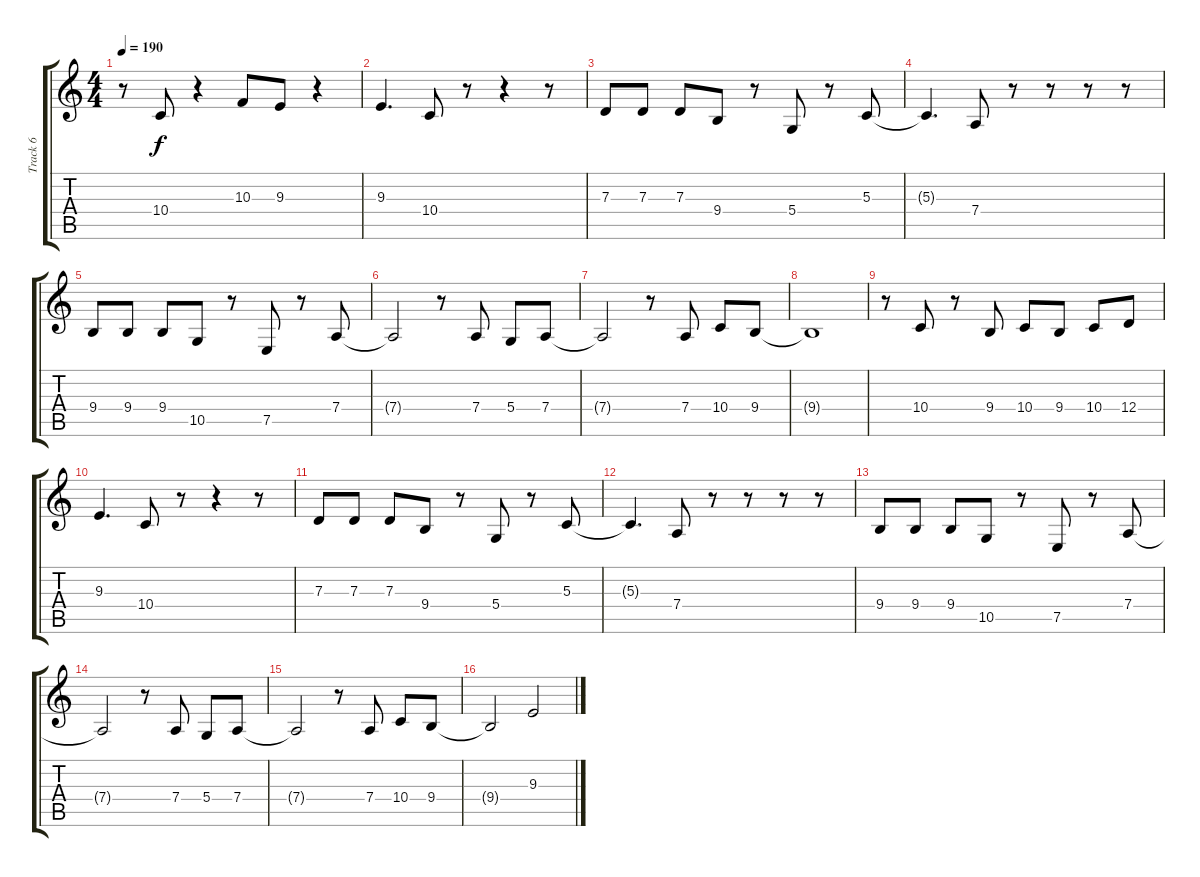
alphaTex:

\track ("Track 6" "Track 6") {instrument trombone}
\staff {score tabs}
\tuning (E4 B3 G3 D3 A2 E2) {hide}
\ts (4 4)
\tempo 190
\clef g2
\ks c
r.8{dy f} 10.4.8 r.4 10.3.8 9.3.8 r.4 |
9.3.4{d} 10.4.8 r.8 r.4 r.8 |
7.3.8 7.3.8 7.3.8 9.4.8 r.8 5.4.8 r.8 5.3.8 |
5.3{t}.4{d} 7.4.8 r.8 r.8 r.8 r.8 |
9.4.8 9.4.8 9.4.8 10.5.8 r.8 7.5.8 r.8 7.4.8 |
7.4{t}.2 r.8 7.4.8 5.4.8 7.4.8 |
7.4{t}.2 r.8 7.4.8 10.4.8 9.4.8 |
9.4{t}.1 |
r.8 10.4.8 r.8 9.4.8 10.4.8 9.4.8 10.4.8 12.4.8 |
9.3.4{d} 10.4.8 r.8 r.4 r.8 |
7.3.8 7.3.8 7.3.8 9.4.8 r.8 5.4.8 r.8 5.3.8 |
5.3{t}.4{d} 7.4.8 r.8 r.8 r.8 r.8 |
9.4.8 9.4.8 9.4.8 10.5.8 r.8 7.5.8 r.8 7.4.8 |
7.4{t}.2 r.8 7.4.8 5.4.8 7.4.8 |
7.4{t}.2 r.8 7.4.8 10.4.8 9.4.8 |
9.4{t}.2 9.3.2
